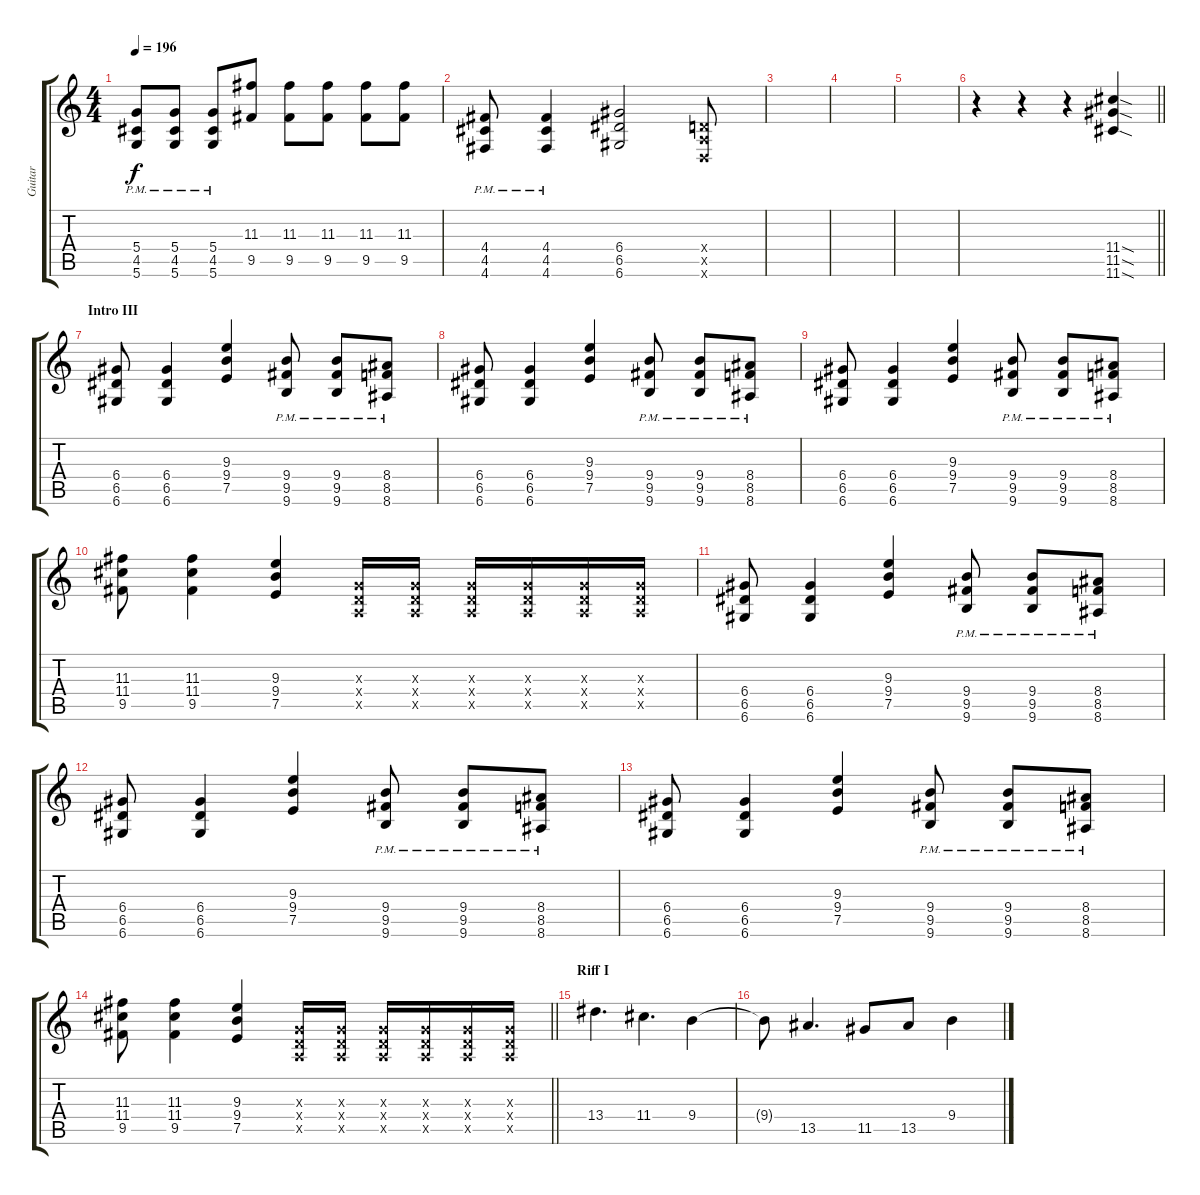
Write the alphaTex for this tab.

\track ("Guitar" "Guitar") {instrument distortionguitar}
\staff {score tabs}
\tuning (E4 B3 G3 D3 A2 D2) {hide}
\ts (4 4)
\tempo 196
\clef g2
\ks c
(5.4{pm} 4.5{pm} 5.6{pm}).8{dy f} (5.4{pm} 4.5{pm} 5.6{pm}).8 (5.4{pm} 4.5{pm} 5.6{pm}).8 (11.3 9.5).8 (11.3 9.5).8 (11.3 9.5).8 (11.3 9.5).8 (11.3 9.5).8 |
(4.4{pm} 4.5{pm} 4.6{pm}).8 (4.4{pm} 4.5{pm} 4.6{pm}).4 (6.4 6.5 6.6).2 (0.4{x} 0.5{x} 0.6{x}).8 |
|
|
|
\barLineRight lightlight
r.4 r.4 r.4 (11.4{sod} 11.5{sod} 11.6{sod}).4 |
\section ("" "Intro III")
(6.4 6.5 6.6).8 (6.4 6.5 6.6).4 (9.3 9.4 7.5).4 (9.4{pm} 9.5{pm} 9.6{pm}).8 (9.4{pm} 9.5{pm} 9.6{pm}).8 (8.4{pm} 8.5{pm} 8.6{pm}).8 |
(6.4 6.5 6.6).8 (6.4 6.5 6.6).4 (9.3 9.4 7.5).4 (9.4{pm} 9.5{pm} 9.6{pm}).8 (9.4{pm} 9.5{pm} 9.6{pm}).8 (8.4{pm} 8.5{pm} 8.6{pm}).8 |
(6.4 6.5 6.6).8 (6.4 6.5 6.6).4 (9.3 9.4 7.5).4 (9.4{pm} 9.5{pm} 9.6{pm}).8 (9.4{pm} 9.5{pm} 9.6{pm}).8 (8.4{pm} 8.5{pm} 8.6{pm}).8 |
(11.3 11.4 9.5).8 (11.3 11.4 9.5).4 (9.3 9.4 7.5).4 (0.3{x} 0.4{x} 0.5{x}).16 (0.3{x} 0.4{x} 0.5{x}).16 (0.3{x} 0.4{x} 0.5{x}).16 (0.3{x} 0.4{x} 0.5{x}).16 (0.3{x} 0.4{x} 0.5{x}).16 (0.3{x} 0.4{x} 0.5{x}).16 |
(6.4 6.5 6.6).8 (6.4 6.5 6.6).4 (9.3 9.4 7.5).4 (9.4{pm} 9.5{pm} 9.6{pm}).8 (9.4{pm} 9.5{pm} 9.6{pm}).8 (8.4{pm} 8.5{pm} 8.6{pm}).8 |
(6.4 6.5 6.6).8 (6.4 6.5 6.6).4 (9.3 9.4 7.5).4 (9.4{pm} 9.5{pm} 9.6{pm}).8 (9.4{pm} 9.5{pm} 9.6{pm}).8 (8.4{pm} 8.5{pm} 8.6{pm}).8 |
(6.4 6.5 6.6).8 (6.4 6.5 6.6).4 (9.3 9.4 7.5).4 (9.4{pm} 9.5{pm} 9.6{pm}).8 (9.4{pm} 9.5{pm} 9.6{pm}).8 (8.4{pm} 8.5{pm} 8.6{pm}).8 |
\barLineRight lightlight
(11.3 11.4 9.5).8 (11.3 11.4 9.5).4 (9.3 9.4 7.5).4 (0.3{x} 0.4{x} 0.5{x}).16 (0.3{x} 0.4{x} 0.5{x}).16 (0.3{x} 0.4{x} 0.5{x}).16 (0.3{x} 0.4{x} 0.5{x}).16 (0.3{x} 0.4{x} 0.5{x}).16 (0.3{x} 0.4{x} 0.5{x}).16 |
\section ("" "Riff I")
13.4.4{d} 11.4.4{d} 9.4.4 |
9.4{t}.8 13.5.4{d} 11.5.8 13.5.8 9.4.4
